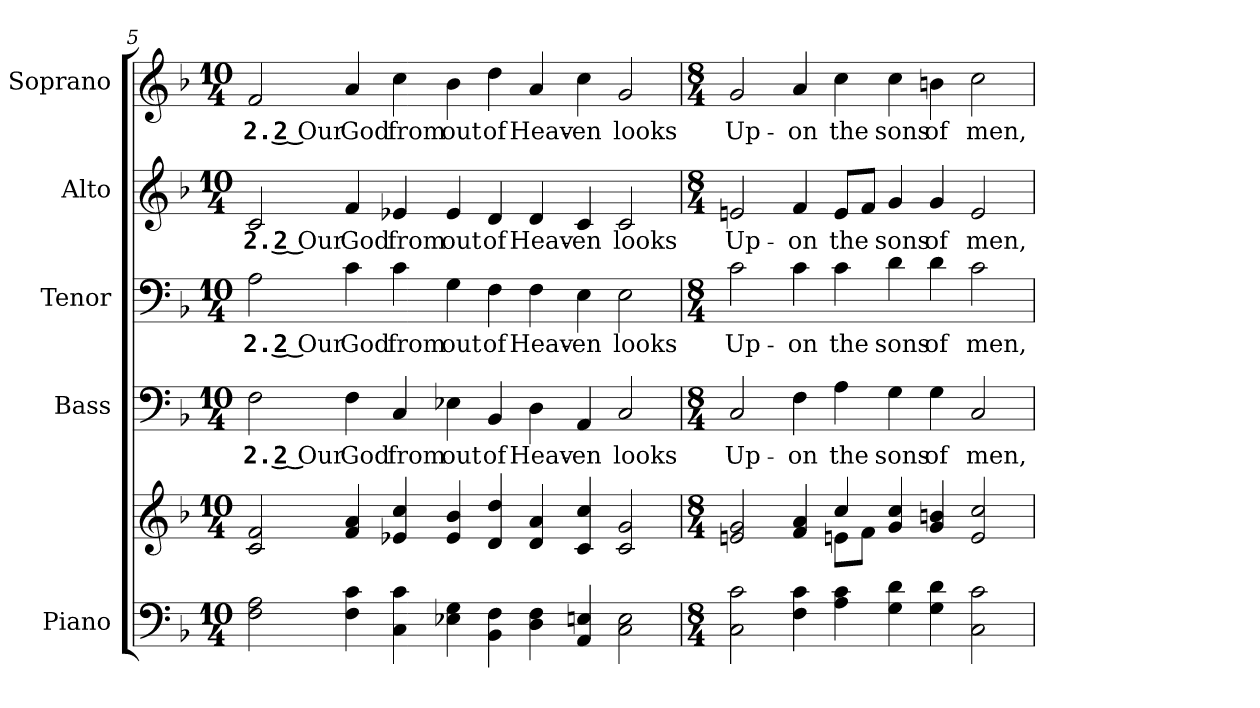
**kern	**kern	**kern	**text	**kern	**text	**kern	**text	**kern	**text
*part5	*part5	*part4	*part4	*part3	*part3	*part2	*part2	*part1	*part1
*staff6	*staff5	*staff4	*staff4	*staff3	*staff3	*staff2	*staff2	*staff1	*staff1
*I"Piano	*	*I"Bass	*	*I"Tenor	*	*I"Alto	*	*I"Soprano	*
*I'Pno.	*	*I'B.	*	*I'T.	*	*I'A.	*	*I'S.	*
!!LO:PB:g=z
*clefF4	*clefG2	*clefF4	*	*clefF4	*	*clefG2	*	*clefG2	*
*k[b-]	*k[b-]	*k[b-]	*	*k[b-]	*	*k[b-]	*	*k[b-]	*
*F:	*F:	*F:	*	*F:	*	*F:	*	*F:	*
*M10/4	*M10/4	*M10/4	*	*M10/4	*	*M10/4	*	*M10/4	*
=5	=5	=5	=5	=5	=5	=5	=5	=5	=5
*	*^	*	*	*	*	*	*	*	*
!	!	!	!	!LO:LY:b:color=#000000	!	!	!	!	!	!
!	!	!	!	!	!	!LO:LY:b:color=#000000	!	!	!	!
!	!	!	!	!	!	!	!	!LO:LY:b:color=#000000	!	!
!	!	!	!	!	!	!	!	!	!	!LO:LY:b:color=#000000
2Fi\ 2Ai	2ci/ 2fi	1ryy	2Fi\	2. 2 Our	2Ai\	2. 2 Our	2ci/	2. 2 Our	2fi/	2. 2 Our
!	!	!	!	!LO:LY:b:color=#000000	!	!	!	!	!	!
!	!	!	!	!	!	!LO:LY:b:color=#000000	!	!	!	!
!	!	!	!	!	!	!	!	!LO:LY:b:color=#000000	!	!
!	!	!	!	!	!	!	!	!	!	!LO:LY:b:color=#000000
4Fi\ 4ci	4fi/ 4ai	.	4Fi\	God	4ci\	God	4fi/	God	4ai/	God
!	!	!	!	!LO:LY:b:color=#000000	!	!	!	!	!	!
!	!	!	!	!	!	!LO:LY:b:color=#000000	!	!	!	!
!	!	!	!	!	!	!	!	!LO:LY:b:color=#000000	!	!
!	!	!	!	!	!	!	!	!	!	!LO:LY:b:color=#000000
4Ci\ 4ci	4e-Xi/ 4cci	.	4Ci/	from	4ci\	from	4e-Xi/	from	4cci\	from
!	!	!	!	!LO:LY:b:color=#000000	!	!	!	!	!	!
!	!	!	!	!	!	!LO:LY:b:color=#000000	!	!	!	!
!	!	!	!	!	!	!	!	!LO:LY:b:color=#000000	!	!
!	!	!	!	!	!	!	!	!	!	!LO:LY:b:color=#000000
4E-Xi\ 4Gi	4e-i/ 4b-i	1ryy	4E-Xi\	out	4Gi\	out	4e-i/	out	4b-i\	out
!	!	!	!	!LO:LY:b:color=#000000	!	!	!	!	!	!
!	!	!	!	!	!	!LO:LY:b:color=#000000	!	!	!	!
!	!	!	!	!	!	!	!	!LO:LY:b:color=#000000	!	!
!	!	!	!	!	!	!	!	!	!	!LO:LY:b:color=#000000
4BB-i\ 4Fi	4di/ 4ddi	.	4BB-i/	of	4Fi\	of	4di/	of	4ddi\	of
!	!	!	!	!LO:LY:b:color=#000000	!	!	!	!	!	!
!	!	!	!	!	!	!LO:LY:b:color=#000000	!	!	!	!
!	!	!	!	!	!	!	!	!LO:LY:b:color=#000000	!	!
!	!	!	!	!	!	!	!	!	!	!LO:LY:b:color=#000000
4Di\ 4Fi	4di/ 4ai	.	4Di\	Heav-	4Fi\	Heav-	4di/	Heav-	4ai/	Heav-
!	!	!	!	!LO:LY:b:color=#000000	!	!	!	!	!	!
!	!	!	!	!	!	!LO:LY:b:color=#000000	!	!	!	!
!	!	!	!	!	!	!	!	!LO:LY:b:color=#000000	!	!
!	!	!	!	!	!	!	!	!	!	!LO:LY:b:color=#000000
4AAi/ 4Eni	4ci/ 4cci	.	4AAi/	-en	4Ei\	-en	4ci/	-en	4cci\	-en
!	!	!	!	!LO:LY:b:color=#000000	!	!	!	!	!	!
!	!	!	!	!	!	!LO:LY:b:color=#000000	!	!	!	!
!	!	!	!	!	!	!	!	!LO:LY:b:color=#000000	!	!
!	!	!	!	!	!	!	!	!	!	!LO:LY:b:color=#000000
2Ci\ 2Ei	2ci/ 2gi	2ryy	2Ci/	looks	2Ei\	looks	2ci/	looks	2gi/	looks
=6	=6	=6	=6	=6	=6	=6	=6	=6	=6	=6
*M8/4	*M8/4	*	*M8/4	*	*M8/4	*	*M8/4	*	*M8/4	*
!	!	!	!	!LO:LY:b:color=#000000	!	!	!	!	!	!
!	!	!	!	!	!	!LO:LY:b:color=#000000	!	!	!	!
!	!	!	!	!	!	!	!	!LO:LY:b:color=#000000	!	!
!	!	!	!	!	!	!	!	!	!	!LO:LY:b:color=#000000
2Ci\ 2ci	2eni/ 2gi	2ryy	2Ci/	Up-	2ci\	Up-	2eni/	Up-	2gi/	Up-
!	!	!	!	!LO:LY:b:color=#000000	!	!	!	!	!	!
!	!	!	!	!	!	!LO:LY:b:color=#000000	!	!	!	!
!	!	!	!	!	!	!	!	!LO:LY:b:color=#000000	!	!
!	!	!	!	!	!	!	!	!	!	!LO:LY:b:color=#000000
4Fi\ 4ci	4fi/ 4ai	4ryy	4Fi\	-on	4ci\	-on	4fi/	-on	4ai/	-on
!	!	!	!	!LO:LY:b:color=#000000	!	!	!	!	!	!
!	!	!	!	!	!	!LO:LY:b:color=#000000	!	!	!	!
!	!	!	!	!	!	!	!	!LO:LY:b:color=#000000	!	!
!	!	!	!	!	!	!	!	!	!	!LO:LY:b:color=#000000
4Ai\ 4ci	4cci/	8eni\L	4Ai\	the	4ci\	the	8ei/L	the	4cci\	the
.	.	8fi\J	.	.	.	.	8fi/J	.	.	.
!	!	!	!	!LO:LY:b:color=#000000	!	!	!	!	!	!
!	!	!	!	!	!	!LO:LY:b:color=#000000	!	!	!	!
!	!	!	!	!	!	!	!	!LO:LY:b:color=#000000	!	!
!	!	!	!	!	!	!	!	!	!	!LO:LY:b:color=#000000
4Gi\ 4di	4gi/ 4cci	2ryy	4Gi\	sons	4di\	sons	4gi/	sons	4cci\	sons
!	!	!	!	!LO:LY:b:color=#000000	!	!	!	!	!	!
!	!	!	!	!	!	!LO:LY:b:color=#000000	!	!	!	!
!	!	!	!	!	!	!	!	!LO:LY:b:color=#000000	!	!
!	!	!	!	!	!	!	!	!	!	!LO:LY:b:color=#000000
4Gi\ 4di	4gi/ 4bni	.	4Gi\	of	4di\	of	4gi/	of	4bni\	of
!	!	!	!	!LO:LY:b:color=#000000	!	!	!	!	!	!
!	!	!	!	!	!	!LO:LY:b:color=#000000	!	!	!	!
!	!	!	!	!	!	!	!	!LO:LY:b:color=#000000	!	!
!	!	!	!	!	!	!	!	!	!	!LO:LY:b:color=#000000
2Ci\ 2ci	2ei/ 2cci	2ryy	2Ci/	men,	2ci\	men,	2ei/	men,	2cci\	men,
*	*v	*v	*	*	*	*	*	*	*	*
=	=	=	=	=	=	=	=	=	=
*-	*-	*-	*-	*-	*-	*-	*-	*-	*-
